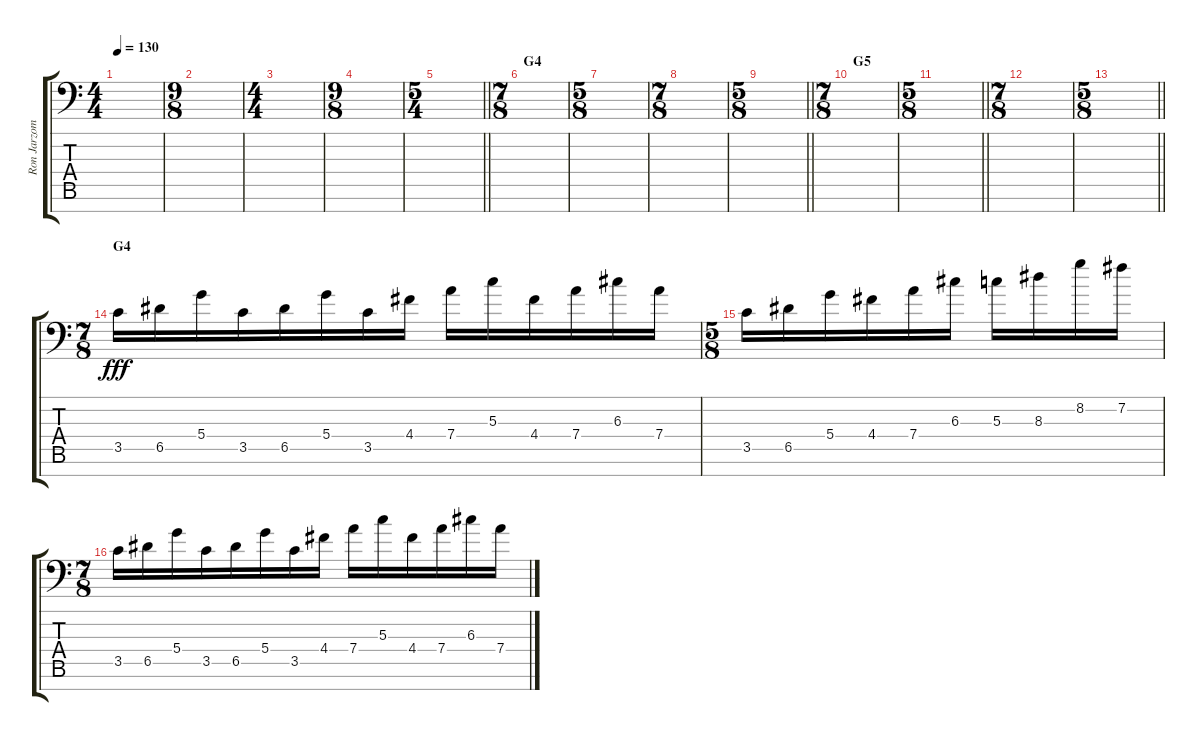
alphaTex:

\track ("Ron Jarzombek Lead 2" "Ron Jarzom") {instrument distortionguitar}
\staff {score tabs}
\tuning (E4 B3 G3 D3 A2 E2 A1) {hide}
\ts (4 4)
\tempo 130
\clef f4
\ks c
|
\ts (9 8)
|
\ts (4 4)
|
\ts (9 8)
|
\ts (5 4)
\barLineRight lightlight
|
\ts (7 8)
\section ("" "G4")
|
\ts (5 8)
|
\ts (7 8)
|
\ts (5 8)
\barLineRight lightlight
|
\ts (7 8)
\section ("" "G5")
|
\ts (5 8)
\barLineRight lightlight
|
\ts (7 8)
|
\ts (5 8)
\barLineRight lightlight
|
\ts (7 8)
\section ("" "G4")
3.5.16{dy fff} 6.5.16 5.4.16 3.5.16 6.5.16 5.4.16 3.5.16 4.4.16 7.4.16 5.3.16 4.4.16 7.4.16 6.3.16 7.4.16 |
\ts (5 8)
3.5.16 6.5.16 5.4.16 4.4.16 7.4.16 6.3.16 5.3.16 8.3.16 8.2.16 7.2.16 |
\ts (7 8)
3.5.16 6.5.16 5.4.16 3.5.16 6.5.16 5.4.16 3.5.16 4.4.16 7.4.16 5.3.16 4.4.16 7.4.16 6.3.16 7.4.16
